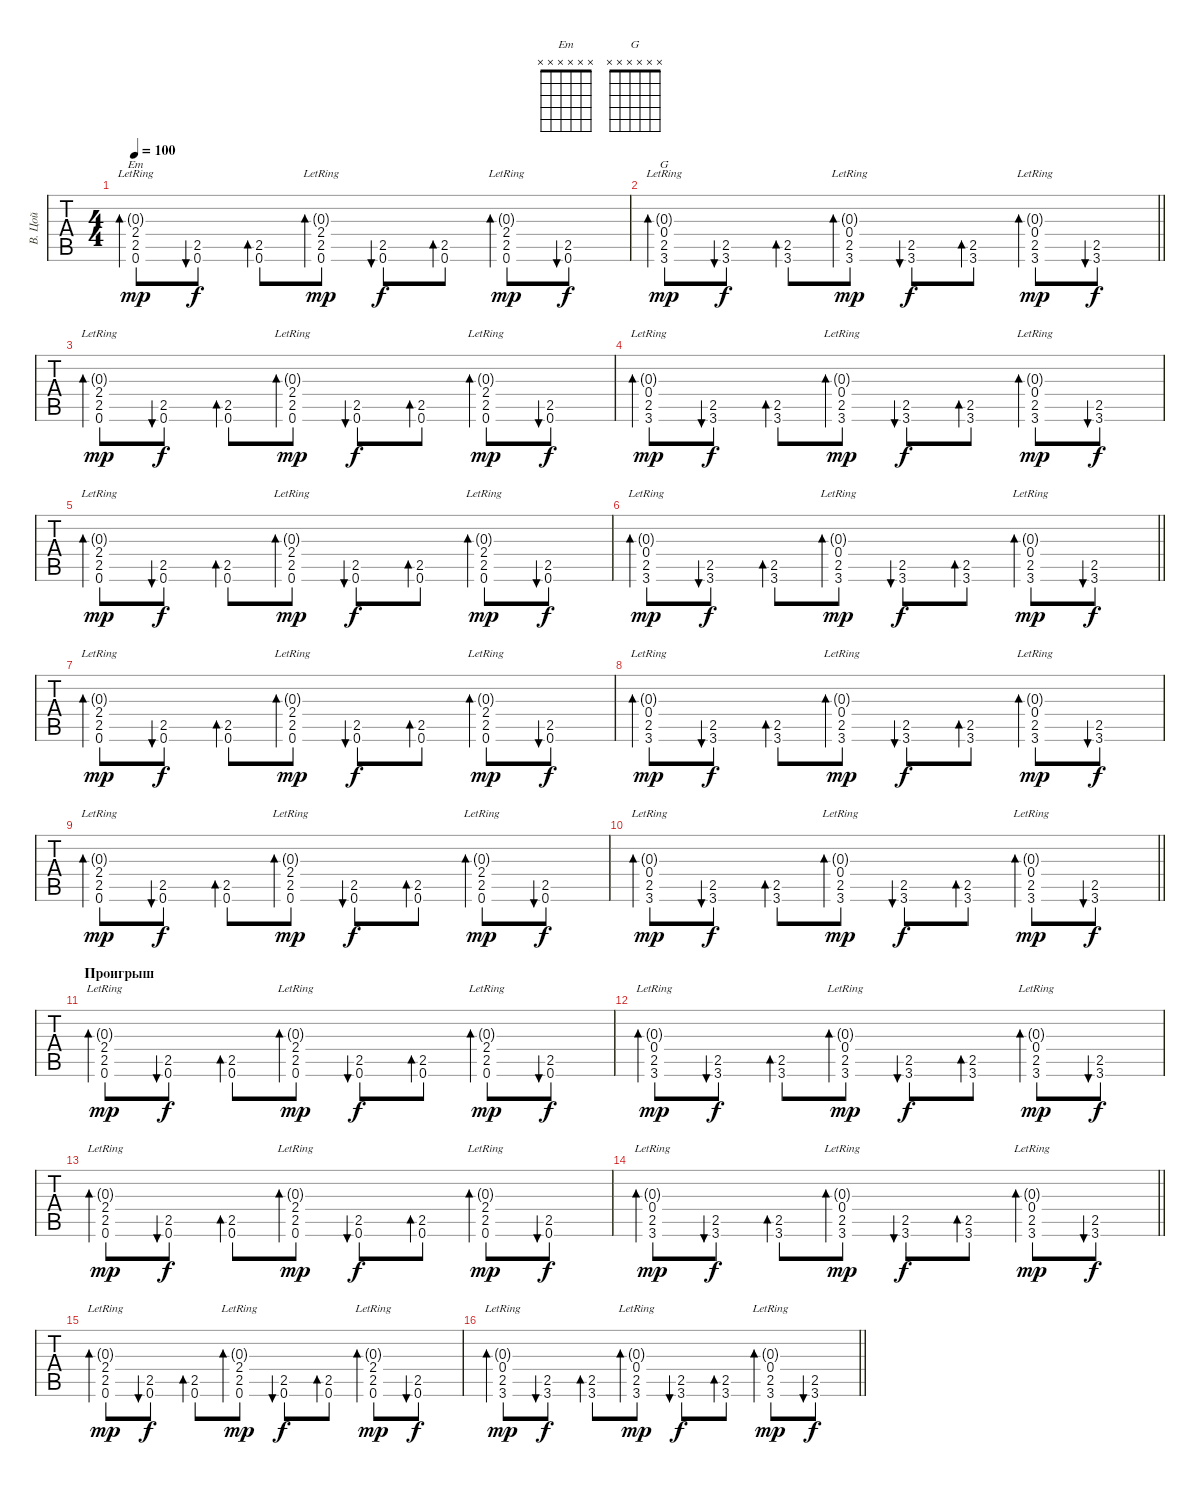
\track ("В. Цой" "В. Цой") {instrument acousticguitarsteel}
\staff {tabs}
\tuning (E4 B3 G3 D3 A2 E2) {hide}
\chord ("Em" x x x x x x)
\chord ("G" x x x x x x)
\ts (4 4)
\tempo 100
\clef g2
\ks c
(0.3{g lr} 2.4{lr} 2.5 0.6).8{bd 30 ch "Em" dy mp} (2.5 0.6).8{bu 30 dy f} (2.5 0.6).8{bd 30} (0.3{g lr} 2.4{lr} 2.5 0.6).8{bd 30 dy mp} (2.5 0.6).8{bu 30 dy f} (2.5 0.6).8{bd 30} (0.3{g lr} 2.4{lr} 2.5 0.6).8{bd 30 dy mp} (2.5 0.6).8{bu 30 dy f} |
\barLineRight lightlight
(0.3{g lr} 0.4{lr} 2.5 3.6).8{bd 60 ch "G" dy mp} (2.5 3.6).8{bu 60 dy f} (2.5 3.6).8{bd 60} (0.3{g lr} 0.4{lr} 2.5 3.6).8{bd 60 dy mp} (2.5 3.6).8{bu 60 dy f} (2.5 3.6).8{bd 30} (0.3{g lr} 0.4{lr} 2.5 3.6).8{bd 30 dy mp} (2.5 3.6).8{bu 30 dy f} |
(0.3{g lr} 2.4{lr} 2.5 0.6).8{bd 30 dy mp} (2.5 0.6).8{bu 30 dy f} (2.5 0.6).8{bd 30} (0.3{g lr} 2.4{lr} 2.5 0.6).8{bd 30 dy mp} (2.5 0.6).8{bu 30 dy f} (2.5 0.6).8{bd 30} (0.3{g lr} 2.4{lr} 2.5 0.6).8{bd 30 dy mp} (2.5 0.6).8{bu 30 dy f} |
(0.3{g lr} 0.4{lr} 2.5 3.6).8{bd 60 dy mp} (2.5 3.6).8{bu 60 dy f} (2.5 3.6).8{bd 60} (0.3{g lr} 0.4{lr} 2.5 3.6).8{bd 60 dy mp} (2.5 3.6).8{bu 60 dy f} (2.5 3.6).8{bd 30} (0.3{g lr} 0.4{lr} 2.5 3.6).8{bd 30 dy mp} (2.5 3.6).8{bu 30 dy f} |
(0.3{g lr} 2.4{lr} 2.5 0.6).8{bd 30 dy mp} (2.5 0.6).8{bu 30 dy f} (2.5 0.6).8{bd 30} (0.3{g lr} 2.4{lr} 2.5 0.6).8{bd 30 dy mp} (2.5 0.6).8{bu 30 dy f} (2.5 0.6).8{bd 30} (0.3{g lr} 2.4{lr} 2.5 0.6).8{bd 30 dy mp} (2.5 0.6).8{bu 30 dy f} |
\barLineRight lightlight
(0.3{g lr} 0.4{lr} 2.5 3.6).8{bd 60 dy mp} (2.5 3.6).8{bu 60 dy f} (2.5 3.6).8{bd 60} (0.3{g lr} 0.4{lr} 2.5 3.6).8{bd 60 dy mp} (2.5 3.6).8{bu 60 dy f} (2.5 3.6).8{bd 30} (0.3{g lr} 0.4{lr} 2.5 3.6).8{bd 30 dy mp} (2.5 3.6).8{bu 30 dy f} |
(0.3{g lr} 2.4{lr} 2.5 0.6).8{bd 30 dy mp} (2.5 0.6).8{bu 30 dy f} (2.5 0.6).8{bd 30} (0.3{g lr} 2.4{lr} 2.5 0.6).8{bd 30 dy mp} (2.5 0.6).8{bu 30 dy f} (2.5 0.6).8{bd 30} (0.3{g lr} 2.4{lr} 2.5 0.6).8{bd 30 dy mp} (2.5 0.6).8{bu 30 dy f} |
(0.3{g lr} 0.4{lr} 2.5 3.6).8{bd 60 dy mp} (2.5 3.6).8{bu 60 dy f} (2.5 3.6).8{bd 60} (0.3{g lr} 0.4{lr} 2.5 3.6).8{bd 60 dy mp} (2.5 3.6).8{bu 60 dy f} (2.5 3.6).8{bd 30} (0.3{g lr} 0.4{lr} 2.5 3.6).8{bd 30 dy mp} (2.5 3.6).8{bu 30 dy f} |
(0.3{g lr} 2.4{lr} 2.5 0.6).8{bd 30 dy mp} (2.5 0.6).8{bu 30 dy f} (2.5 0.6).8{bd 30} (0.3{g lr} 2.4{lr} 2.5 0.6).8{bd 30 dy mp} (2.5 0.6).8{bu 30 dy f} (2.5 0.6).8{bd 30} (0.3{g lr} 2.4{lr} 2.5 0.6).8{bd 30 dy mp} (2.5 0.6).8{bu 30 dy f} |
\barLineRight lightlight
(0.3{g lr} 0.4{lr} 2.5 3.6).8{bd 60 dy mp} (2.5 3.6).8{bu 60 dy f} (2.5 3.6).8{bd 60} (0.3{g lr} 0.4{lr} 2.5 3.6).8{bd 60 dy mp} (2.5 3.6).8{bu 60 dy f} (2.5 3.6).8{bd 30} (0.3{g lr} 0.4{lr} 2.5 3.6).8{bd 30 dy mp} (2.5 3.6).8{bu 30 dy f} |
\section ("" "Проигрыш")
(0.3{g lr} 2.4{lr} 2.5 0.6).8{bd 30 dy mp} (2.5 0.6).8{bu 30 dy f} (2.5 0.6).8{bd 30} (0.3{g lr} 2.4{lr} 2.5 0.6).8{bd 30 dy mp} (2.5 0.6).8{bu 30 dy f} (2.5 0.6).8{bd 30} (0.3{g lr} 2.4{lr} 2.5 0.6).8{bd 30 dy mp} (2.5 0.6).8{bu 30 dy f} |
(0.3{g lr} 0.4{lr} 2.5 3.6).8{bd 60 dy mp} (2.5 3.6).8{bu 60 dy f} (2.5 3.6).8{bd 60} (0.3{g lr} 0.4{lr} 2.5 3.6).8{bd 60 dy mp} (2.5 3.6).8{bu 60 dy f} (2.5 3.6).8{bd 30} (0.3{g lr} 0.4{lr} 2.5 3.6).8{bd 30 dy mp} (2.5 3.6).8{bu 30 dy f} |
(0.3{g lr} 2.4{lr} 2.5 0.6).8{bd 30 dy mp} (2.5 0.6).8{bu 30 dy f} (2.5 0.6).8{bd 30} (0.3{g lr} 2.4{lr} 2.5 0.6).8{bd 30 dy mp} (2.5 0.6).8{bu 30 dy f} (2.5 0.6).8{bd 30} (0.3{g lr} 2.4{lr} 2.5 0.6).8{bd 30 dy mp} (2.5 0.6).8{bu 30 dy f} |
\barLineRight lightlight
(0.3{g lr} 0.4{lr} 2.5 3.6).8{bd 60 dy mp} (2.5 3.6).8{bu 60 dy f} (2.5 3.6).8{bd 60} (0.3{g lr} 0.4{lr} 2.5 3.6).8{bd 60 dy mp} (2.5 3.6).8{bu 60 dy f} (2.5 3.6).8{bd 30} (0.3{g lr} 0.4{lr} 2.5 3.6).8{bd 30 dy mp} (2.5 3.6).8{bu 30 dy f} |
(0.3{g lr} 2.4{lr} 2.5 0.6).8{bd 30 dy mp} (2.5 0.6).8{bu 30 dy f} (2.5 0.6).8{bd 30} (0.3{g lr} 2.4{lr} 2.5 0.6).8{bd 30 dy mp} (2.5 0.6).8{bu 30 dy f} (2.5 0.6).8{bd 30} (0.3{g lr} 2.4{lr} 2.5 0.6).8{bd 30 dy mp} (2.5 0.6).8{bu 30 dy f} |
\barLineRight lightlight
(0.3{g lr} 0.4{lr} 2.5 3.6).8{bd 60 dy mp} (2.5 3.6).8{bu 60 dy f} (2.5 3.6).8{bd 60} (0.3{g lr} 0.4{lr} 2.5 3.6).8{bd 60 dy mp} (2.5 3.6).8{bu 60 dy f} (2.5 3.6).8{bd 30} (0.3{g lr} 0.4{lr} 2.5 3.6).8{bd 30 dy mp} (2.5 3.6).8{bu 30 dy f}
